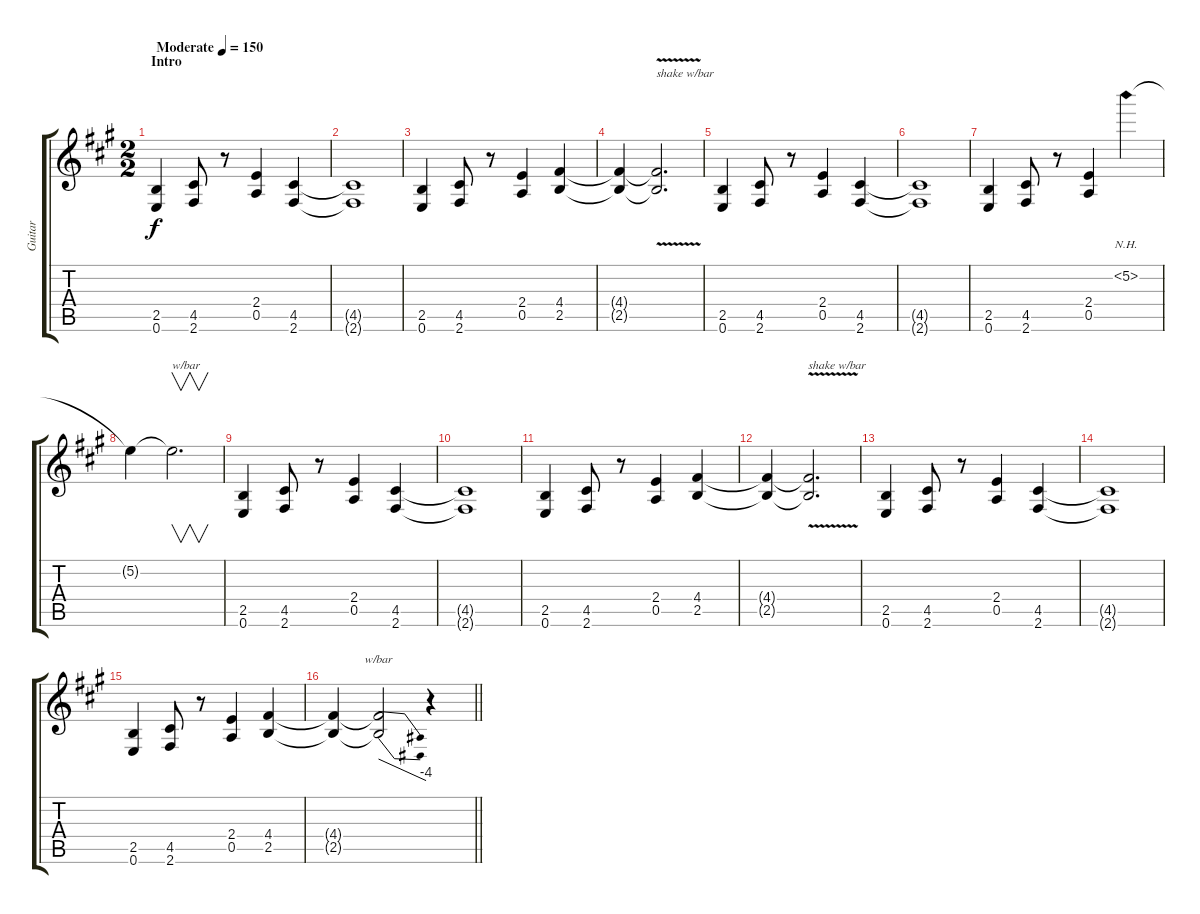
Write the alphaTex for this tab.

\track ("Guitar" "Guitar") {instrument overdrivenguitar}
\staff {score tabs}
\tuning (E4 B3 G3 D3 A2 E2) {hide}
\ts (2 2)
\section ("" "Intro")
\tempo (150 "Moderate")
\clef g2
\ks a
(2.5 0.6).4{dy f instrument overdrivenguitar} (4.5 2.6).8 r.8 (2.4 0.5).4 (4.5 2.6).4 |
(4.5{t} 2.6{t}).1 |
(2.5 0.6).4 (4.5 2.6).8 r.8 (2.4 0.5).4 (4.4 2.5).4 |
(4.4{t} 2.5{t}).4 (4.4{v t} 2.5{v t}).2{d txt "shake w/bar"} |
(2.5 0.6).4 (4.5 2.6).8 r.8 (2.4 0.5).4 (4.5 2.6).4 |
(4.5{t} 2.6{t}).1 |
(2.5 0.6).4 (4.5 2.6).8 r.8 (2.4 0.5).4 5.2{nh}.4 |
5.2{t}.4 5.2{t}.2{v d txt "w/bar"} |
(2.5 0.6).4 (4.5 2.6).8 r.8 (2.4 0.5).4 (4.5 2.6).4 |
(4.5{t} 2.6{t}).1 |
(2.5 0.6).4 (4.5 2.6).8 r.8 (2.4 0.5).4 (4.4 2.5).4 |
(4.4{t} 2.5{t}).4 (4.4{v t} 2.5{v t}).2{d txt "shake w/bar"} |
(2.5 0.6).4 (4.5 2.6).8 r.8 (2.4 0.5).4 (4.5 2.6).4 |
(4.5{t} 2.6{t}).1 |
(2.5 0.6).4 (4.5 2.6).8 r.8 (2.4 0.5).4 (4.4 2.5).4 |
\barLineRight lightlight
(4.4{t} 2.5{t}).4 (4.4{t} 2.5{t}).2{tbe (dive default 0 0 60 -16)} r.4
